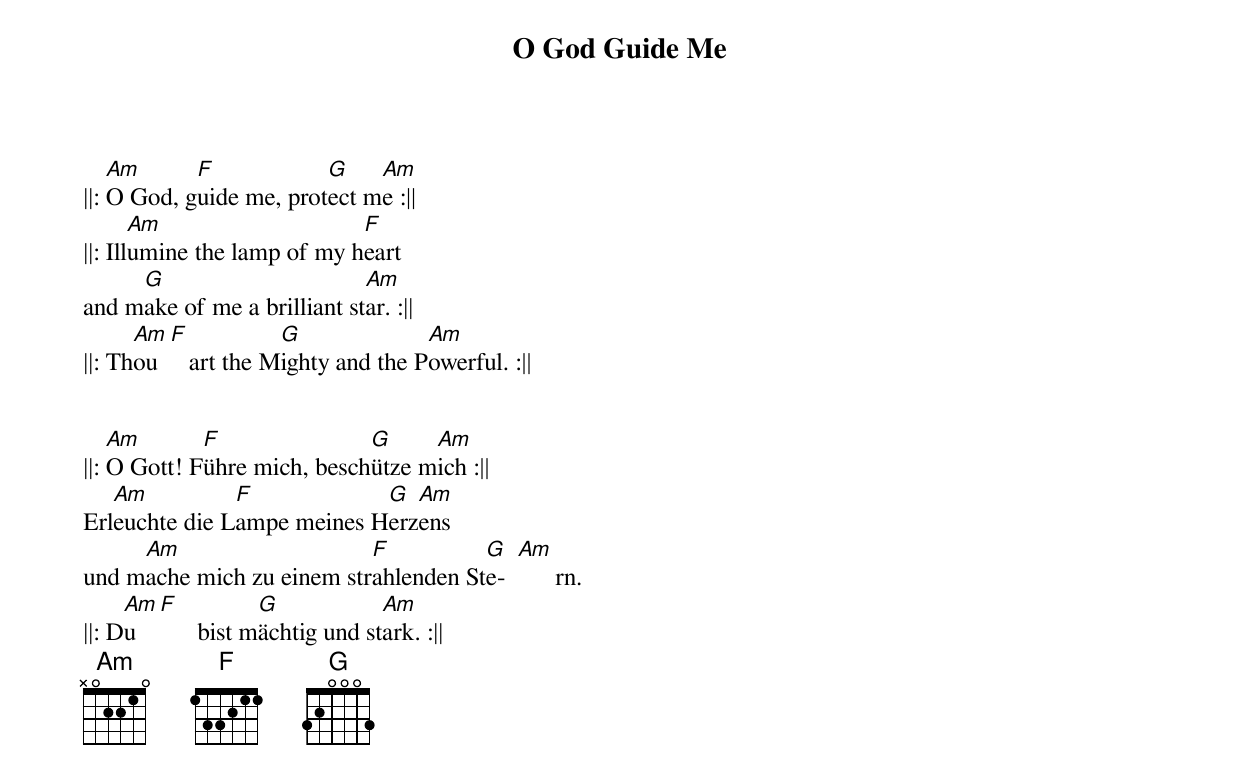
{title: O God Guide Me}
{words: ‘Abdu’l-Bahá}
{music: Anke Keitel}
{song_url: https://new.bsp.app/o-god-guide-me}

||: [Am]O God, g[F]uide me, prot[G]ect m[Am]e :||
||: Ill[Am]umine the lamp of my h[F]eart
and m[G]ake of me a brilliant st[Am]ar. :||
||: Th[Am]ou  [F]   art the M[G]ighty and the P[Am]owerful. :||


||: [Am]O Gott! F[F]ühre mich, besch[G]ütze m[Am]ich :||
Erl[Am]euchte die L[F]ampe meines H[G]erz[Am]ens
und m[Am]ache mich zu einem str[F]ahlenden St[G]e-  [Am]      rn.
||: D[Am]u [F]      bist m[G]ächtig und st[Am]ark. :||
